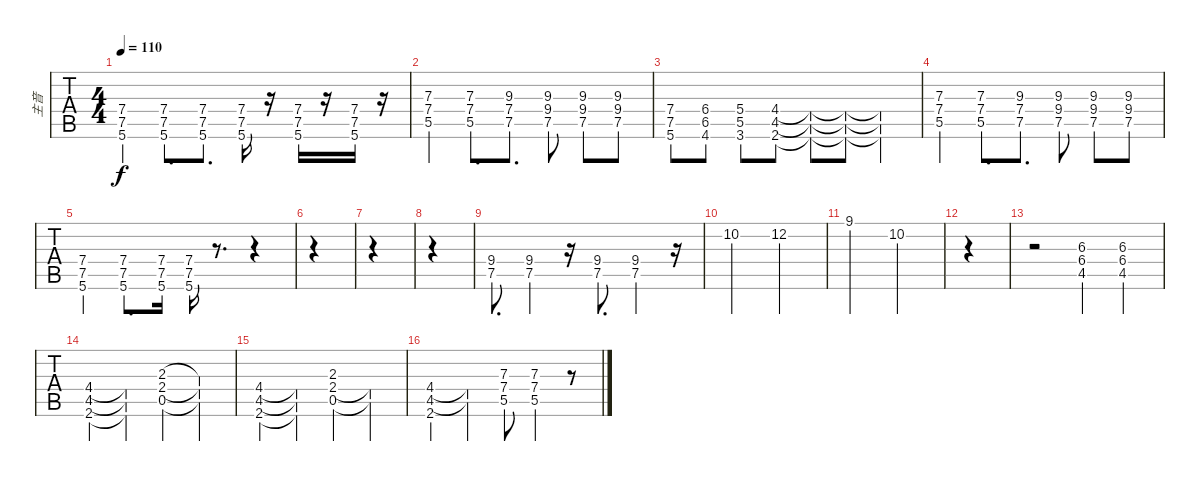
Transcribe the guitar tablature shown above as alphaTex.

\track ("主音" "主音") {instrument distortionguitar}
\staff {tabs}
\tuning (E4 B3 G3 D3 A2 E2) {hide}
\ts (4 4)
\tempo 110
\clef g2
\ks c
(7.4 7.5 5.6).4{dy f} (7.4 7.5 5.6).8{d} (7.4 7.5 5.6).8{d} (7.4 7.5 5.6).16{txt ""} r.16 (7.4 7.5 5.6).16 r.16 (7.4 7.5 5.6).16 r.16 |
(7.3 7.4 5.5).4 (7.3 7.4 5.5).8{d} (9.3 7.4 7.5).8{d} (9.3 9.4 7.5).8 (9.3 9.4 7.5).8 (9.3 9.4 7.5).8 |
(7.4 7.5 5.6).8 (6.4 6.5 4.6).8 (5.4 5.5 3.6).8 (4.4 4.5 2.6).8 (4.4{t} 4.5{t} 2.6{t}).8 (4.4{t} 4.5{t} 2.6{t}).8 (4.4{t} 4.5{t} 2.6{t}).4 |
(7.3 7.4 5.5).4 (7.3 7.4 5.5).8{d} (9.3 7.4 7.5).8{d} (9.3 9.4 7.5).8 (9.3 9.4 7.5).8 (9.3 9.4 7.5).8 |
(7.4 7.5 5.6).4 (7.4 7.5 5.6).8{d} (7.4 7.5 5.6).16 (7.4 7.5 5.6).16 r.8{d} r.4 |
|
|
|
(9.4 7.5).8{d} (9.4 7.5).4 r.16 (9.4 7.5).8{d} (9.4 7.5).4 r.16 |
10.2.2 12.2.2 |
9.1.2 10.2.2 |
|
r.2 (6.3 6.4 4.5).4 (6.3 6.4 4.5).4 |
(4.4 4.5 2.6).4 (4.4{t} 4.5{t} 2.6{t}).4 (2.3 2.4 0.5).4 (2.3{t} 2.4{t} 0.5{t}).4 |
(4.4 4.5 2.6).4 (4.4{t} 4.5{t} 2.6{t}).4 (2.3 2.4 0.5).4 (2.4{t} 0.5{t}).4 |
(4.4 4.5 2.6).4 (4.4{t} 4.5{t}).4 (7.3 7.4 5.5).8 (7.3 7.4 5.5).4 r.8
